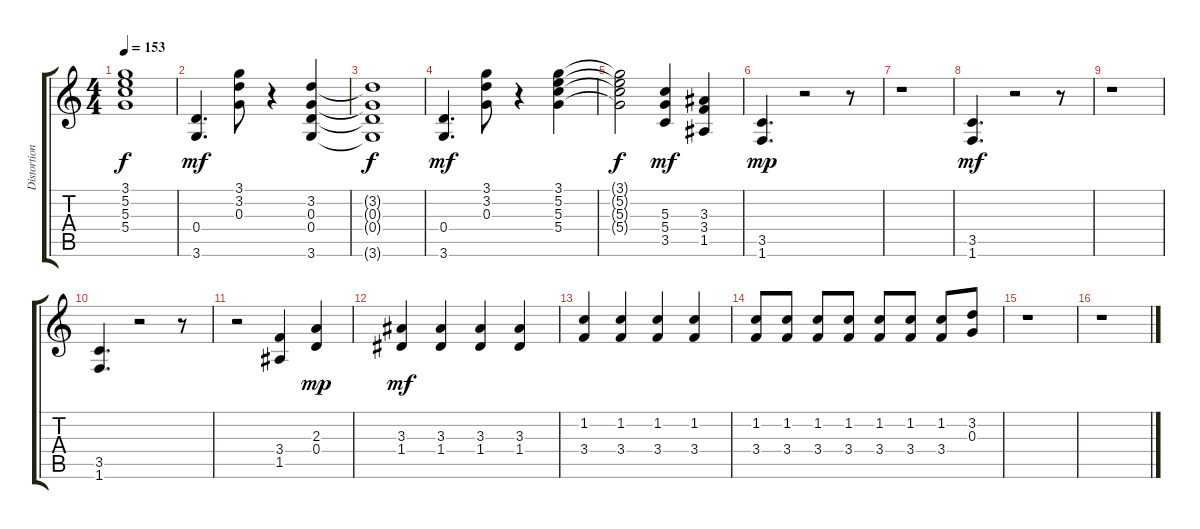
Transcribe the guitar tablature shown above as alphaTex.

\track ("Distortion Guitar" "Distortion") {instrument distortionguitar}
\staff {score tabs}
\tuning (E4 B3 G3 D3 A2 E2) {hide}
\ts (4 4)
\tempo 153
\clef g2
\ks c
(3.1{t} 5.2{t} 5.3{t} 5.4{t}).1{dy f} |
(0.4 3.6).4{d dy mf} (3.1 3.2 0.3).8 r.4 (3.2 0.3 0.4 3.6).4 |
(3.2{t} 0.3{t} 0.4{t} 3.6{t}).1{dy f} |
(0.4 3.6).4{d dy mf} (3.1 3.2 0.3).8 r.4 (3.1 5.2 5.3 5.4).4 |
(3.1{t} 5.2{t} 5.3{t} 5.4{t}).2{dy f} (5.3 5.4 3.5).4{dy mf} (3.3 3.4 1.5).4 |
(3.5 1.6).4{d dy mp} r.2 r.8 |
r.1 |
(3.5 1.6).4{d dy mf} r.2 r.8 |
r.1 |
(3.5 1.6).4{d} r.2 r.8 |
r.2 (3.4 1.5).4 (2.3 0.4).4{dy mp} |
(3.3 1.4).4{dy mf} (3.3 1.4).4 (3.3 1.4).4 (3.3 1.4).4 |
(1.2 3.4).4 (1.2 3.4).4 (1.2 3.4).4 (1.2 3.4).4 |
(1.2 3.4).8 (1.2 3.4).8 (1.2 3.4).8 (1.2 3.4).8 (1.2 3.4).8 (1.2 3.4).8 (1.2 3.4).8 (3.2 0.3).8 |
r.1 |
r.1
